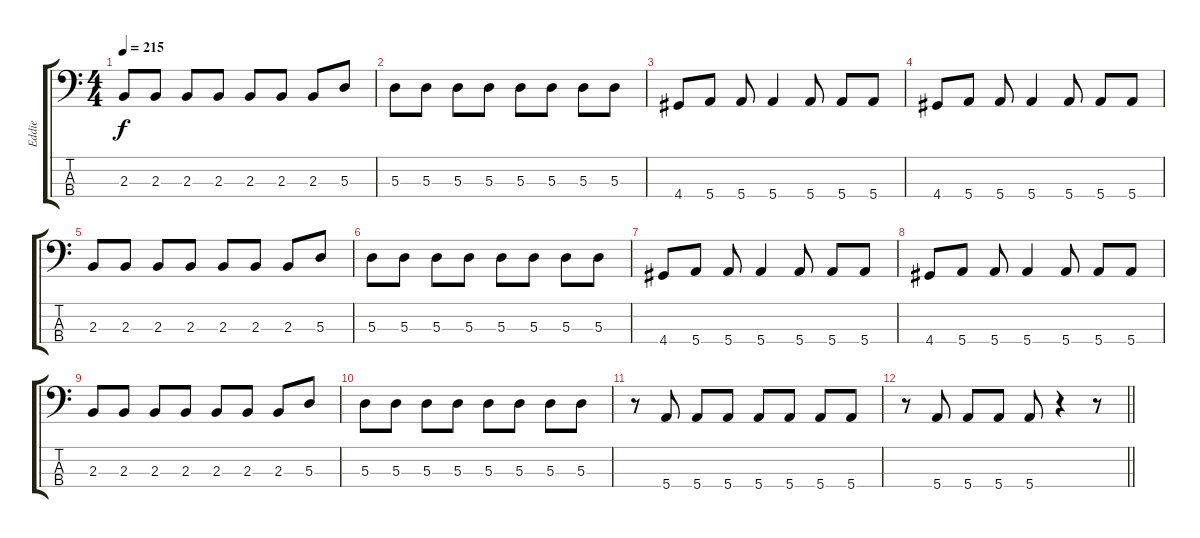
\track ("Eddie" "Eddie") {instrument electricbassfinger}
\staff {score tabs}
\tuning (G2 D2 A1 E1) {hide}
\ts (4 4)
\tempo 215
\clef f4
\ks c
2.3.8{dy f} 2.3.8 2.3.8 2.3.8 2.3.8 2.3.8 2.3.8 5.3.8 |
5.3.8 5.3.8 5.3.8 5.3.8 5.3.8 5.3.8 5.3.8 5.3.8 |
4.4.8 5.4.8 5.4.8 5.4.4 5.4.8 5.4.8 5.4.8 |
4.4.8 5.4.8 5.4.8 5.4.4 5.4.8 5.4.8 5.4.8 |
2.3.8 2.3.8 2.3.8 2.3.8 2.3.8 2.3.8 2.3.8 5.3.8 |
5.3.8 5.3.8 5.3.8 5.3.8 5.3.8 5.3.8 5.3.8 5.3.8 |
4.4.8 5.4.8 5.4.8 5.4.4 5.4.8 5.4.8 5.4.8 |
4.4.8 5.4.8 5.4.8 5.4.4 5.4.8 5.4.8 5.4.8 |
2.3.8 2.3.8 2.3.8 2.3.8 2.3.8 2.3.8 2.3.8 5.3.8 |
5.3.8 5.3.8 5.3.8 5.3.8 5.3.8 5.3.8 5.3.8 5.3.8 |
r.8 5.4.8 5.4.8 5.4.8 5.4.8 5.4.8 5.4.8 5.4.8 |
\barLineRight lightlight
r.8 5.4.8 5.4.8 5.4.8 5.4.8 r.4 r.8
